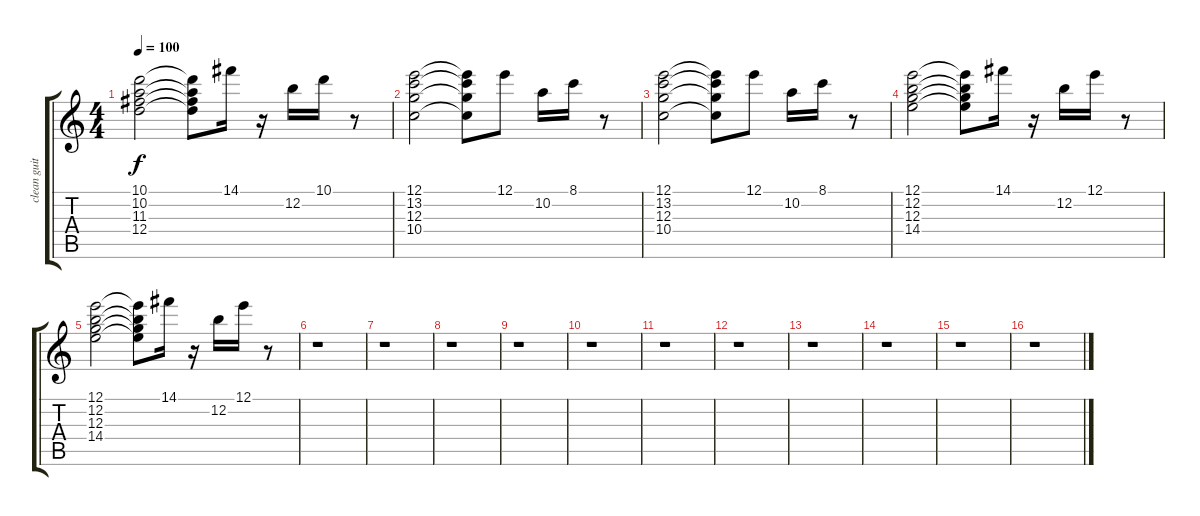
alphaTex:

\track ("clean guitar" "clean guit") {instrument electricguitarclean}
\staff {score tabs}
\tuning (E4 B3 G3 D3 A2 E2) {hide}
\ts (4 4)
\tempo 100
\clef g2
\ks c
(10.1 10.2 11.3 12.4).2{dy f} (10.1{t} 10.2{t} 11.3{t} 12.4{t}).8 14.1.16 r.16 12.2.16 10.1.16 r.8 |
(12.1 13.2 12.3 10.4).2 (12.1{t} 13.2{t} 12.3{t} 10.4{t}).8 12.1.8 10.2.16 8.1.16 r.8 |
(12.1 13.2 12.3 10.4).2 (12.1{t} 13.2{t} 12.3{t} 10.4{t}).8 12.1.8 10.2.16 8.1.16 r.8 |
(12.1 12.2 12.3 14.4).2 (12.1{t} 12.2{t} 12.3{t} 14.4{t}).8 14.1.16 r.16 12.2.16 12.1.16 r.8 |
(12.1 12.2 12.3 14.4).2 (12.1{t} 12.2{t} 12.3{t} 14.4{t}).8 14.1.16 r.16 12.2.16 12.1.16 r.8 |
r.1 |
r.1 |
r.1 |
r.1 |
r.1 |
r.1 |
r.1 |
r.1 |
r.1 |
r.1 |
r.1
